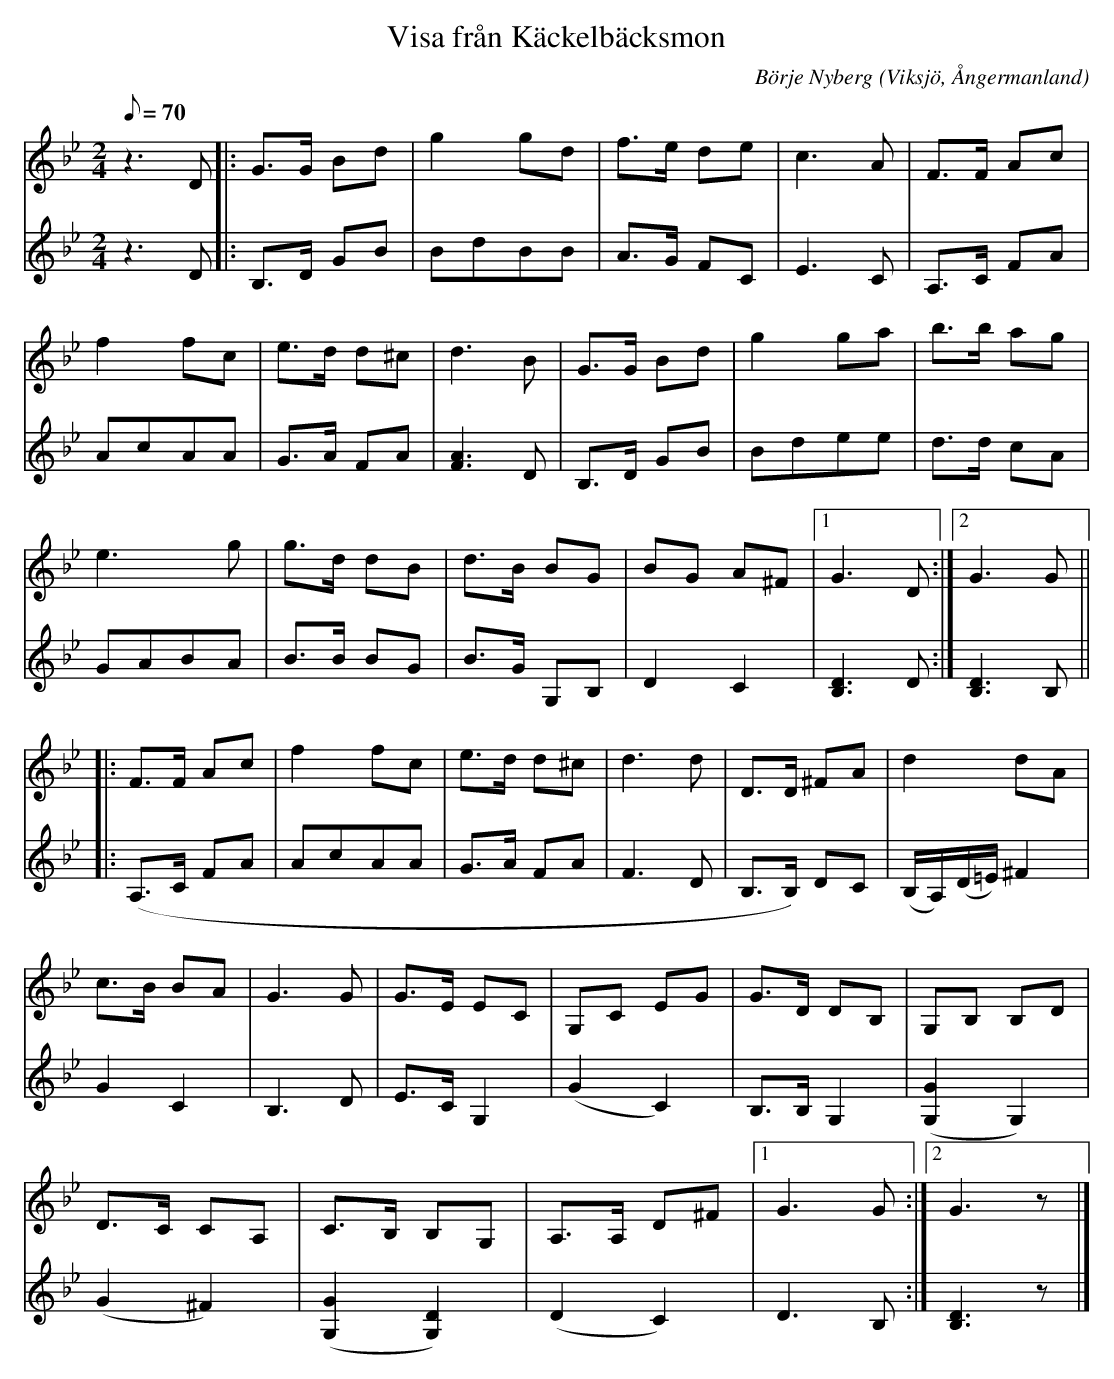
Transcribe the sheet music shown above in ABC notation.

X:1
T:Visa från Käckelbäcksmon
C:Börje Nyberg
O:Viksjö, Ångermanland
M:2/4
L:1/8
Q:70
K:Gm
V:1
z2> D2|: G>G Bd | g2 gd | f>e de | c2>A2 | F>F Ac |
f2 fc | e>d d^c | d2>B2 | G>G Bd |g2 ga | b>b ag |
e2> g2 | g>d dB |d>B BG |BG A^F |1 G2> D2 :|2 G2> G2 ||
|: F>F Ac | f2 fc | e>d d^c | d2>d2 | D>D ^FA | d2 dA |
c>B BA |G2> G2 | G>E EC | G,C EG | G>D DB, | G,B, B,D |
D>C CA, | C>B, B,G, | A,>A, D^F |1 G2> G2 :|2 G2> z2 |]
V:2
z2> D2 |: B,>D GB| BdBB | A>G FC | E2>C2 | A,>C FA |
AcAA | G>A FA | [A2F2]> D2 | B,>D GB | Bdee | d>d cA |
GABA | B>B BG | B>G G,B, | D2C2 | [D2B,2]> D2 :| [D2B,2]> B,2 ||
|: (A,>C FA | AcAA | G>A FA | F2>D2 | B,>B,) DC | (B,/2A,/2)(D/2=E/2) ^F2 |
G2 C2 | B,2> D2 | E>C G,2 |(G2 C2) | B,>B, G,2 | ([G,2G2] G,2) |
(G2 ^F2) | ([G2G,2] [D2G,2]) | (D2 C2) | D2> B,2 :| [D2B,2]> z2 |]
